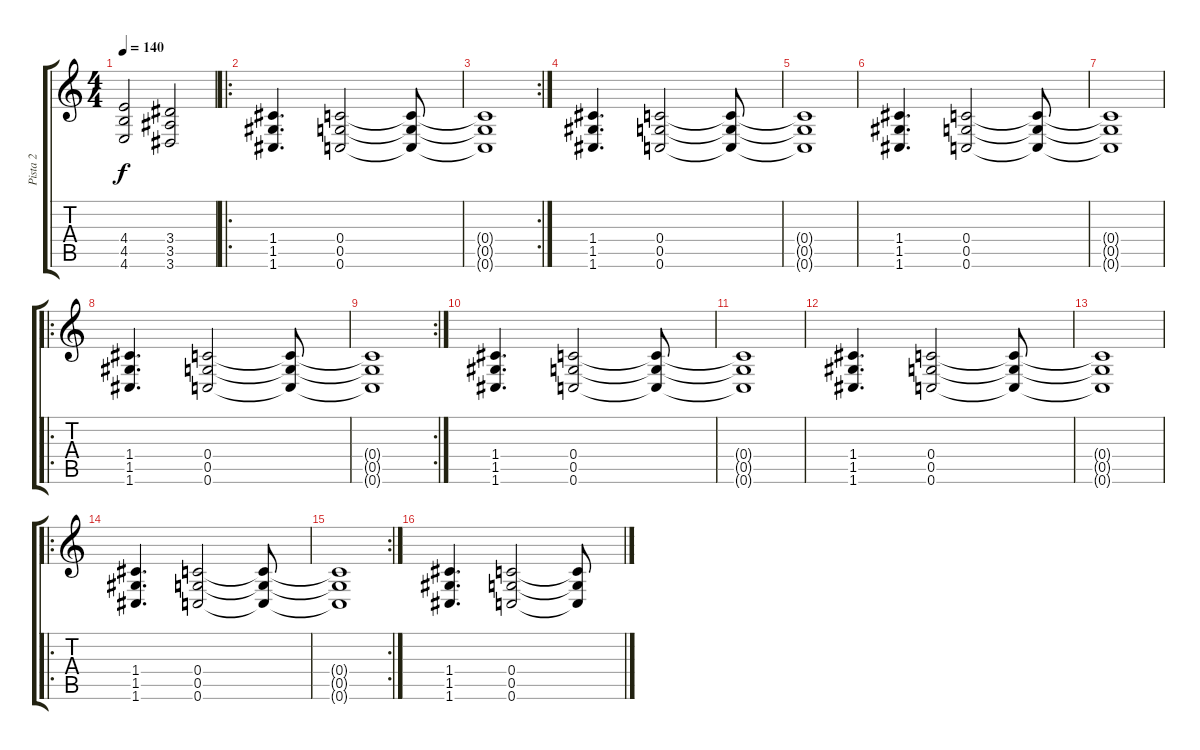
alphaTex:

\track ("Pista 2" "Pista 2") {instrument distortionguitar}
\staff {score tabs}
\tuning (D4 A3 F3 C3 G2 C2) {hide}
\ts (4 4)
\tempo 140
\clef g2
\ks c
(4.4 4.5 4.6).2{dy f} (3.4 3.5 3.6).2 |
\ro
(1.4 1.5 1.6).4{d} (0.4 0.5 0.6).2 (0.4{t} 0.5{t} 0.6{t}).8 |
\rc 2
(0.4{t} 0.5{t} 0.6{t}).1 |
(1.4 1.5 1.6).4{d} (0.4 0.5 0.6).2 (0.4{t} 0.5{t} 0.6{t}).8 |
(0.4{t} 0.5{t} 0.6{t}).1 |
(1.4 1.5 1.6).4{d} (0.4 0.5 0.6).2 (0.4{t} 0.5{t} 0.6{t}).8 |
(0.4{t} 0.5{t} 0.6{t}).1 |
\ro
(1.4 1.5 1.6).4{d} (0.4 0.5 0.6).2 (0.4{t} 0.5{t} 0.6{t}).8 |
\rc 2
(0.4{t} 0.5{t} 0.6{t}).1 |
(1.4 1.5 1.6).4{d} (0.4 0.5 0.6).2 (0.4{t} 0.5{t} 0.6{t}).8 |
(0.4{t} 0.5{t} 0.6{t}).1 |
(1.4 1.5 1.6).4{d} (0.4 0.5 0.6).2 (0.4{t} 0.5{t} 0.6{t}).8 |
(0.4{t} 0.5{t} 0.6{t}).1 |
\ro
(1.4 1.5 1.6).4{d} (0.4 0.5 0.6).2 (0.4{t} 0.5{t} 0.6{t}).8 |
\rc 2
(0.4{t} 0.5{t} 0.6{t}).1 |
(1.4 1.5 1.6).4{d} (0.4 0.5 0.6).2 (0.4{t} 0.5{t} 0.6{t}).8
